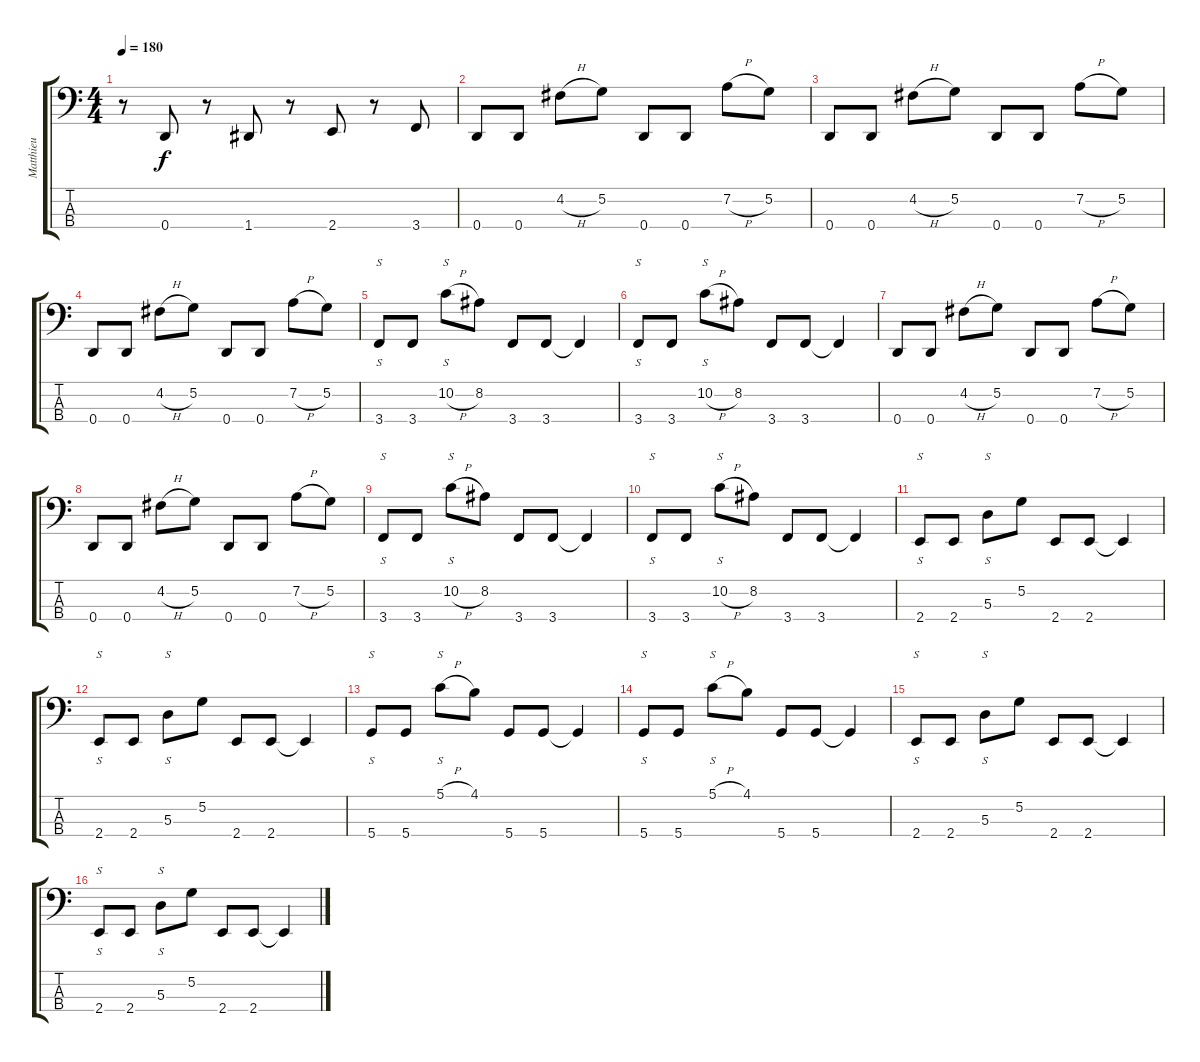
\track ("Matthieu" "Matthieu") {instrument slapbass1}
\staff {score tabs}
\tuning (G2 D2 A1 D1) {hide}
\ts (4 4)
\tempo 180
\clef f4
\ks c
r.8{dy f} 0.4.8 r.8 1.4.8 r.8 2.4.8 r.8 3.4.8 |
0.4.8 0.4.8 4.2{h}.8 5.2.8 0.4.8 0.4.8 7.2{h}.8 5.2.8 |
0.4.8 0.4.8 4.2{h}.8 5.2.8 0.4.8 0.4.8 7.2{h}.8 5.2.8 |
0.4.8 0.4.8 4.2{h}.8 5.2.8 0.4.8 0.4.8 7.2{h}.8 5.2.8 |
3.4.8{s} 3.4.8 10.2{h}.8{s} 8.2.8 3.4.8 3.4.8 3.4{t}.4 |
3.4.8{s} 3.4.8 10.2{h}.8{s} 8.2.8 3.4.8 3.4.8 3.4{t}.4 |
0.4.8 0.4.8 4.2{h}.8 5.2.8 0.4.8 0.4.8 7.2{h}.8 5.2.8 |
0.4.8 0.4.8 4.2{h}.8 5.2.8 0.4.8 0.4.8 7.2{h}.8 5.2.8 |
3.4.8{s} 3.4.8 10.2{h}.8{s} 8.2.8 3.4.8 3.4.8 3.4{t}.4 |
3.4.8{s} 3.4.8 10.2{h}.8{s} 8.2.8 3.4.8 3.4.8 3.4{t}.4 |
2.4.8{s} 2.4.8 5.3.8{s} 5.2.8 2.4.8 2.4.8 2.4{t}.4 |
2.4.8{s} 2.4.8 5.3.8{s} 5.2.8 2.4.8 2.4.8 2.4{t}.4 |
5.4.8{s} 5.4.8 5.1{h}.8{s} 4.1.8 5.4.8 5.4.8 5.4{t}.4 |
5.4.8{s} 5.4.8 5.1{h}.8{s} 4.1.8 5.4.8 5.4.8 5.4{t}.4 |
2.4.8{s} 2.4.8 5.3.8{s} 5.2.8 2.4.8 2.4.8 2.4{t}.4 |
2.4.8{s} 2.4.8 5.3.8{s} 5.2.8 2.4.8 2.4.8 2.4{t}.4
